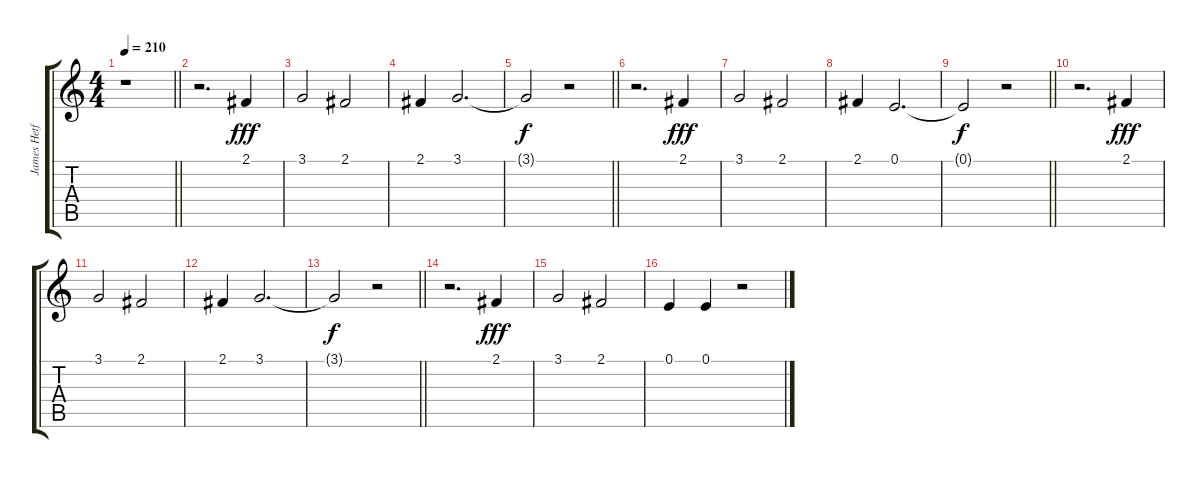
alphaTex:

\track ("James Hetfield Voice" "James Hetf") {instrument lead6voice}
\staff {score tabs}
\tuning (E4 B3 G3 D3 A2 E2) {hide}
\ts (4 4)
\tempo 210
\clef g2
\barLineRight lightlight
\ks c
r.1{dy f} |
r.2{d} 2.1.4{dy fff} |
3.1.2 2.1.2 |
2.1.4 3.1.2{d} |
\barLineRight lightlight
3.1{t}.2{dy f} r.2 |
r.2{d} 2.1.4{dy fff} |
3.1.2 2.1.2 |
2.1.4 0.1.2{d} |
\barLineRight lightlight
0.1{t}.2{dy f} r.2 |
r.2{d} 2.1.4{dy fff} |
3.1.2 2.1.2 |
2.1.4 3.1.2{d} |
\barLineRight lightlight
3.1{t}.2{dy f} r.2 |
r.2{d} 2.1.4{dy fff} |
3.1.2 2.1.2 |
0.1.4 0.1.4 r.2
